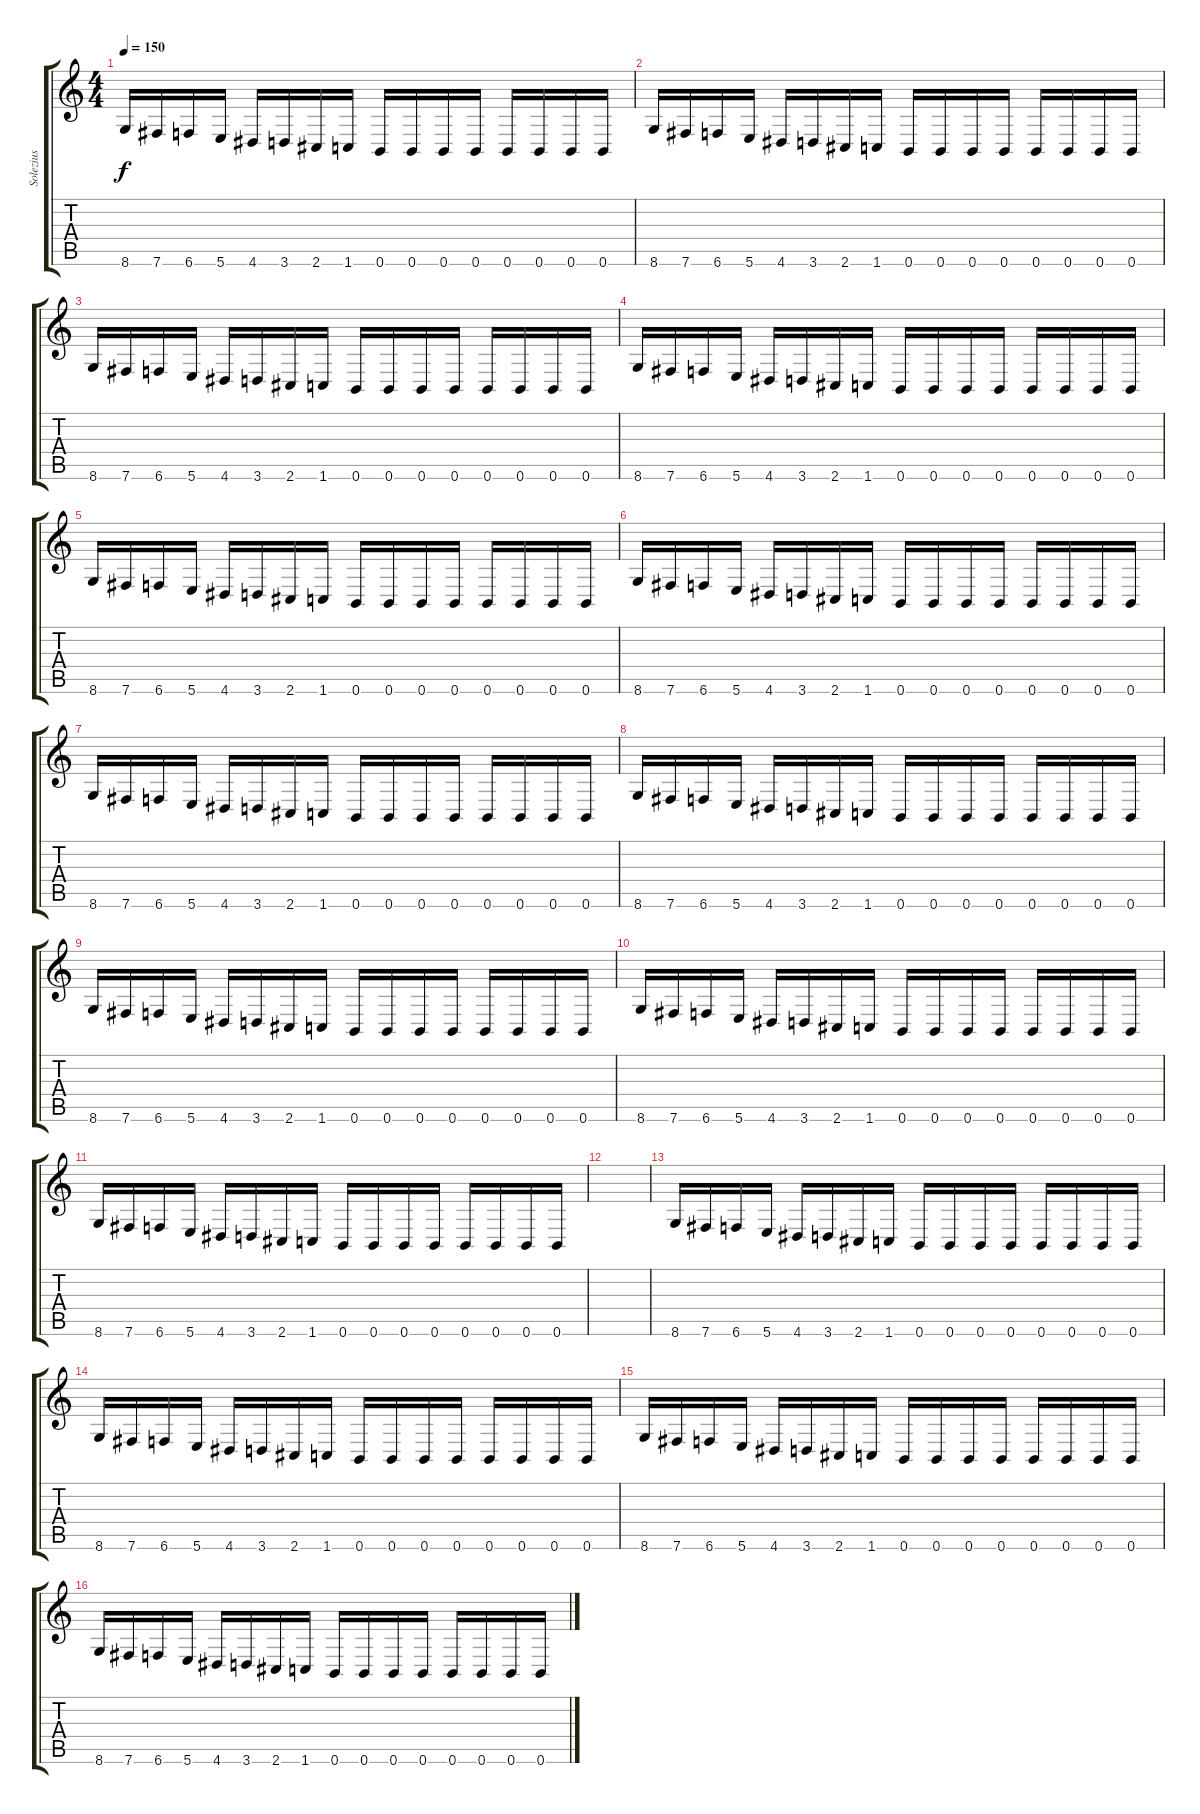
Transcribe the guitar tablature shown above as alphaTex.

\track ("Solezius" "Solezius") {instrument distortionguitar}
\staff {score tabs}
\tuning (Db4 Ab3 E3 B2 Gb2 B1) {hide}
\ts (4 4)
\tempo 150
\clef g2
\ks c
8.6.16{dy f} 7.6.16 6.6.16 5.6.16 4.6.16 3.6.16 2.6.16 1.6.16 0.6.16 0.6.16 0.6.16 0.6.16 0.6.16 0.6.16 0.6.16 0.6.16 |
8.6.16 7.6.16 6.6.16 5.6.16 4.6.16 3.6.16 2.6.16 1.6.16 0.6.16 0.6.16 0.6.16 0.6.16 0.6.16 0.6.16 0.6.16 0.6.16 |
8.6.16 7.6.16 6.6.16 5.6.16 4.6.16 3.6.16 2.6.16 1.6.16 0.6.16 0.6.16 0.6.16 0.6.16 0.6.16 0.6.16 0.6.16 0.6.16 |
8.6.16 7.6.16 6.6.16 5.6.16 4.6.16 3.6.16 2.6.16 1.6.16 0.6.16 0.6.16 0.6.16 0.6.16 0.6.16 0.6.16 0.6.16 0.6.16 |
8.6.16 7.6.16 6.6.16 5.6.16 4.6.16 3.6.16 2.6.16 1.6.16 0.6.16 0.6.16 0.6.16 0.6.16 0.6.16 0.6.16 0.6.16 0.6.16 |
8.6.16 7.6.16 6.6.16 5.6.16 4.6.16 3.6.16 2.6.16 1.6.16 0.6.16 0.6.16 0.6.16 0.6.16 0.6.16 0.6.16 0.6.16 0.6.16 |
8.6.16 7.6.16 6.6.16 5.6.16 4.6.16 3.6.16 2.6.16 1.6.16 0.6.16 0.6.16 0.6.16 0.6.16 0.6.16 0.6.16 0.6.16 0.6.16 |
8.6.16 7.6.16 6.6.16 5.6.16 4.6.16 3.6.16 2.6.16 1.6.16 0.6.16 0.6.16 0.6.16 0.6.16 0.6.16 0.6.16 0.6.16 0.6.16 |
8.6.16 7.6.16 6.6.16 5.6.16 4.6.16 3.6.16 2.6.16 1.6.16 0.6.16 0.6.16 0.6.16 0.6.16 0.6.16 0.6.16 0.6.16 0.6.16 |
8.6.16 7.6.16 6.6.16 5.6.16 4.6.16 3.6.16 2.6.16 1.6.16 0.6.16 0.6.16 0.6.16 0.6.16 0.6.16 0.6.16 0.6.16 0.6.16 |
8.6.16 7.6.16 6.6.16 5.6.16 4.6.16 3.6.16 2.6.16 1.6.16 0.6.16 0.6.16 0.6.16 0.6.16 0.6.16 0.6.16 0.6.16 0.6.16 |
|
8.6.16 7.6.16 6.6.16 5.6.16 4.6.16 3.6.16 2.6.16 1.6.16 0.6.16 0.6.16 0.6.16 0.6.16 0.6.16 0.6.16 0.6.16 0.6.16 |
8.6.16 7.6.16 6.6.16 5.6.16 4.6.16 3.6.16 2.6.16 1.6.16 0.6.16 0.6.16 0.6.16 0.6.16 0.6.16 0.6.16 0.6.16 0.6.16 |
8.6.16 7.6.16 6.6.16 5.6.16 4.6.16 3.6.16 2.6.16 1.6.16 0.6.16 0.6.16 0.6.16 0.6.16 0.6.16 0.6.16 0.6.16 0.6.16 |
8.6.16 7.6.16 6.6.16 5.6.16 4.6.16 3.6.16 2.6.16 1.6.16 0.6.16 0.6.16 0.6.16 0.6.16 0.6.16 0.6.16 0.6.16 0.6.16
